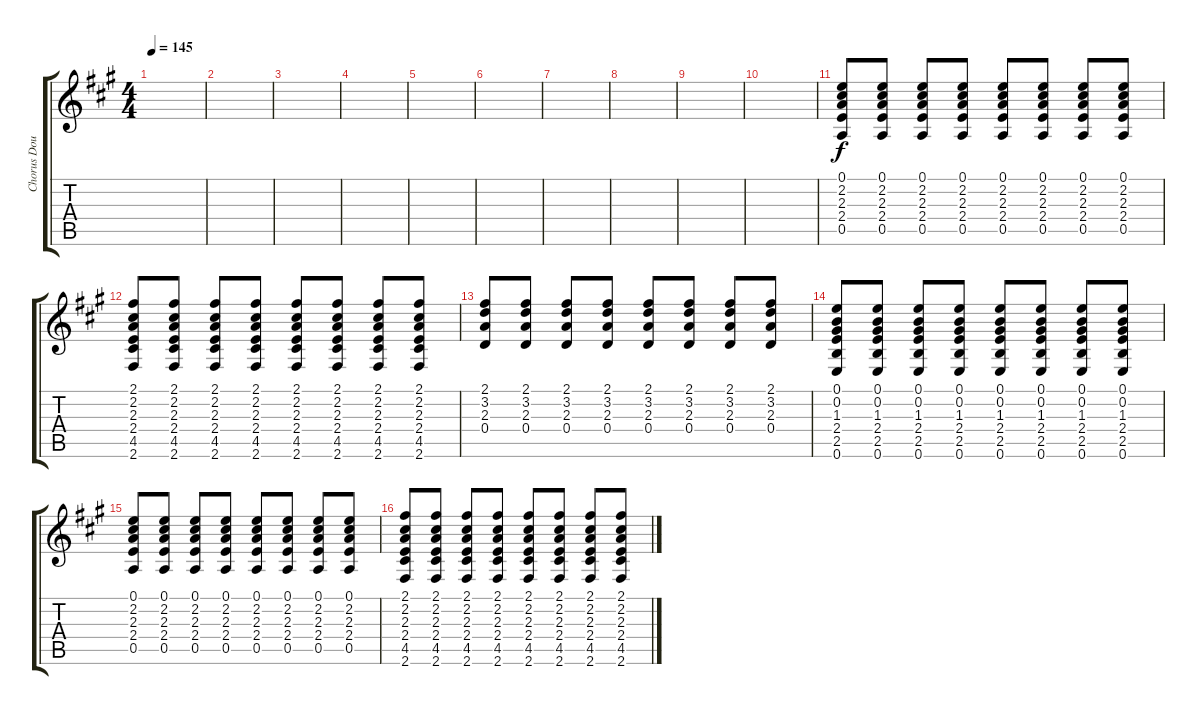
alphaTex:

\track ("Chorus Double" "Chorus Dou") {instrument distortionguitar}
\staff {score tabs}
\tuning (E4 B3 G3 D3 A2 E2) {hide}
\ts (4 4)
\tempo 145
\clef g2
\ks a
|
|
|
|
|
|
|
|
|
|
(0.1 2.2 2.3 2.4 0.5).8 (0.1 2.2 2.3 2.4 0.5).8 (0.1 2.2 2.3 2.4 0.5).8 (0.1 2.2 2.3 2.4 0.5).8 (0.1 2.2 2.3 2.4 0.5).8 (0.1 2.2 2.3 2.4 0.5).8 (0.1 2.2 2.3 2.4 0.5).8 (0.1 2.2 2.3 2.4 0.5).8 |
(2.1 2.2 2.3 2.4 4.5 2.6).8 (2.1 2.2 2.3 2.4 4.5 2.6).8 (2.1 2.2 2.3 2.4 4.5 2.6).8 (2.1 2.2 2.3 2.4 4.5 2.6).8 (2.1 2.2 2.3 2.4 4.5 2.6).8 (2.1 2.2 2.3 2.4 4.5 2.6).8 (2.1 2.2 2.3 2.4 4.5 2.6).8 (2.1 2.2 2.3 2.4 4.5 2.6).8 |
(2.1 3.2 2.3 0.4).8 (2.1 3.2 2.3 0.4).8 (2.1 3.2 2.3 0.4).8 (2.1 3.2 2.3 0.4).8 (2.1 3.2 2.3 0.4).8 (2.1 3.2 2.3 0.4).8 (2.1 3.2 2.3 0.4).8 (2.1 3.2 2.3 0.4).8 |
(0.1 0.2 1.3 2.4 2.5 0.6).8 (0.1 0.2 1.3 2.4 2.5 0.6).8 (0.1 0.2 1.3 2.4 2.5 0.6).8 (0.1 0.2 1.3 2.4 2.5 0.6).8 (0.1 0.2 1.3 2.4 2.5 0.6).8 (0.1 0.2 1.3 2.4 2.5 0.6).8 (0.1 0.2 1.3 2.4 2.5 0.6).8 (0.1 0.2 1.3 2.4 2.5 0.6).8 |
(0.1 2.2 2.3 2.4 0.5).8 (0.1 2.2 2.3 2.4 0.5).8 (0.1 2.2 2.3 2.4 0.5).8 (0.1 2.2 2.3 2.4 0.5).8 (0.1 2.2 2.3 2.4 0.5).8 (0.1 2.2 2.3 2.4 0.5).8 (0.1 2.2 2.3 2.4 0.5).8 (0.1 2.2 2.3 2.4 0.5).8 |
(2.1 2.2 2.3 2.4 4.5 2.6).8 (2.1 2.2 2.3 2.4 4.5 2.6).8 (2.1 2.2 2.3 2.4 4.5 2.6).8 (2.1 2.2 2.3 2.4 4.5 2.6).8 (2.1 2.2 2.3 2.4 4.5 2.6).8 (2.1 2.2 2.3 2.4 4.5 2.6).8 (2.1 2.2 2.3 2.4 4.5 2.6).8 (2.1 2.2 2.3 2.4 4.5 2.6).8
